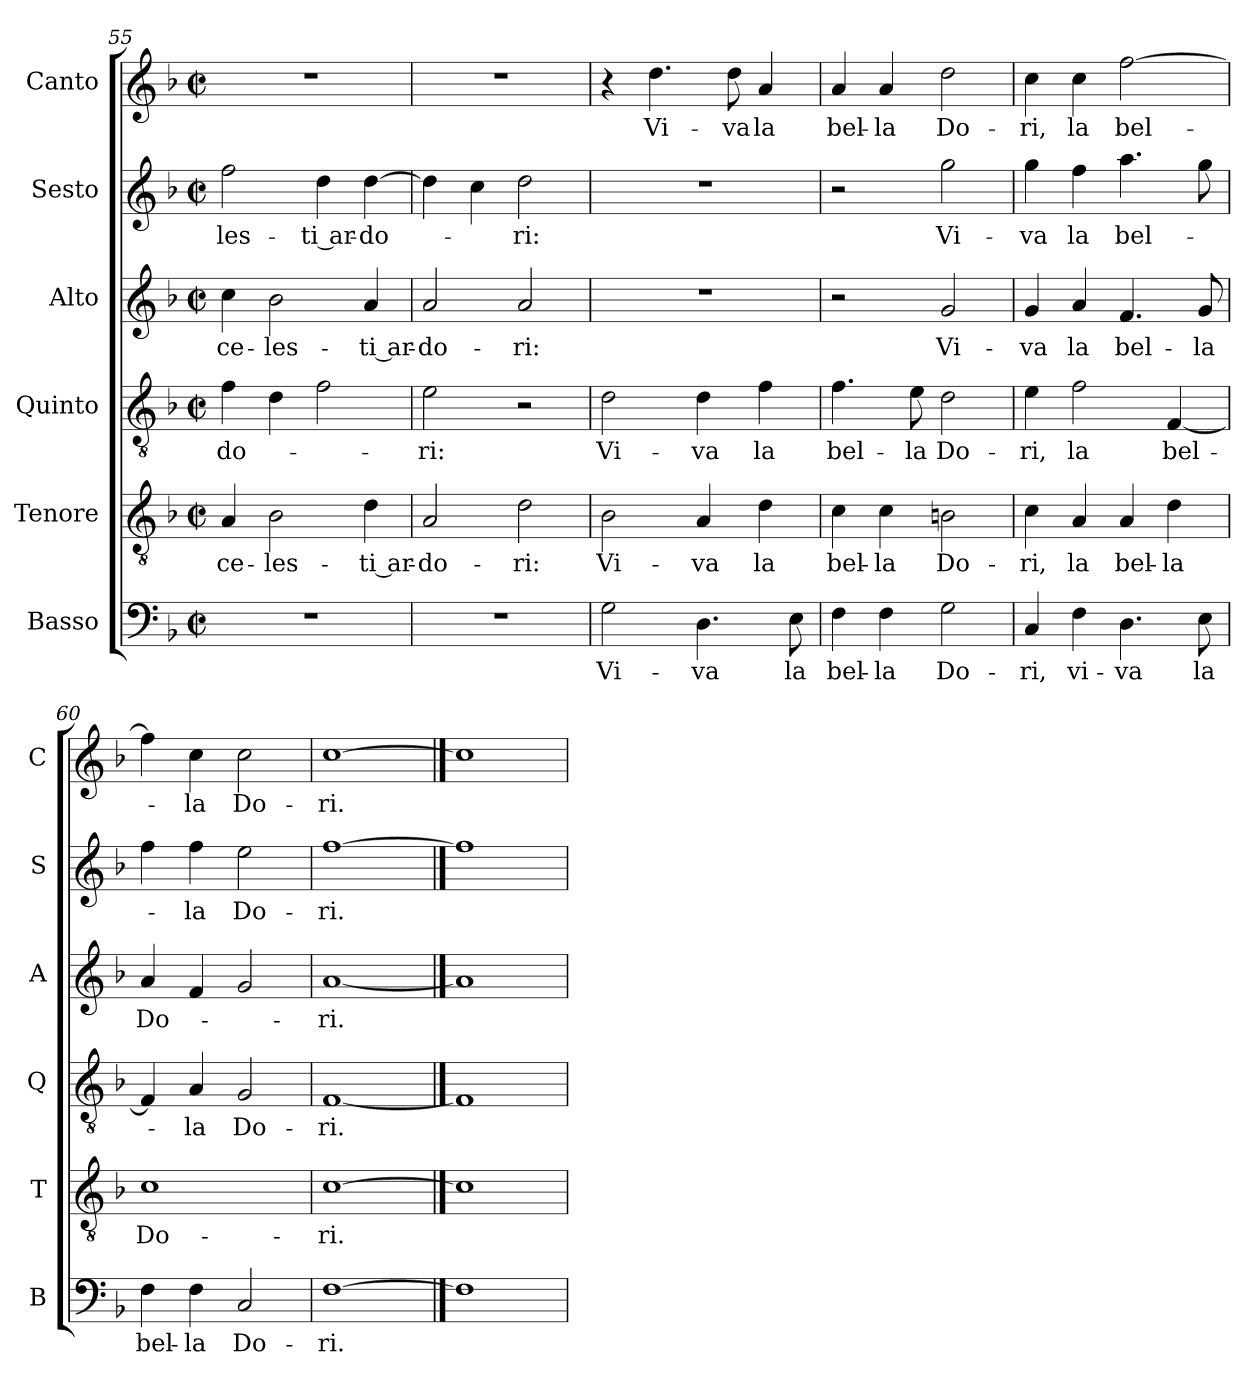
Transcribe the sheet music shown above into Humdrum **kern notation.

**kern	**text	**kern	**text	**kern	**text	**kern	**text	**kern	**text	**kern	**text
*part6	*part6	*part5	*part5	*part4	*part4	*part3	*part3	*part2	*part2	*part1	*part1
*staff6	*staff6	*staff5	*staff5	*staff4	*staff4	*staff3	*staff3	*staff2	*staff2	*staff1	*staff1
*I"Basso	*	*I"Tenore	*	*I"Quinto	*	*I"Alto	*	*I"Sesto	*	*I"Canto	*
*I'B	*	*I'T	*	*I'Q	*	*I'A	*	*I'S	*	*I'C	*
*clefF4	*	*clefGv2	*	*clefGv2	*	*clefG2	*	*clefG2	*	*clefG2	*
*k[b-]	*	*k[b-]	*	*k[b-]	*	*k[b-]	*	*k[b-]	*	*k[b-]	*
*F:	*	*F:	*	*F:	*	*F:	*	*F:	*	*F:	*
*M2/2	*	*M2/2	*	*M2/2	*	*M2/2	*	*M2/2	*	*M2/2	*
*met(c|)	*	*met(c|)	*	*met(c|)	*	*met(c|)	*	*met(c|)	*	*met(c|)	*
=55	=55	=55	=55	=55	=55	=55	=55	=55	=55	=55	=55
!	!	!	!LO:LY:b	!	!LO:LY:b	!	!LO:LY:b	!	!LO:LY:b	!	!
1r	.	4A/	ce-	4f\	-do-	4cc\	ce-	2ff\	-les-	1r	.
!	!	!	!LO:LY:b	!	!	!	!LO:LY:b	!	!	!	!
.	.	2B-\	-les-	4d\	.	2b-\	-les-	.	.	.	.
!	!	!	!	!	!	!	!	!	!LO:LY:b	!	!
.	.	.	.	2f\	.	.	.	4dd\	-ti ar-	.	.
!	!	!	!LO:LY:b	!	!	!	!LO:LY:b	!	!LO:LY:b	!	!
.	.	4d\	-ti ar-	.	.	4a/	-ti ar-	[4dd\	-do-	.	.
!!LO:PB:g=z
=56	=56	=56	=56	=56	=56	=56	=56	=56	=56	=56	=56
!	!	!	!LO:LY:b	!	!LO:LY:b	!	!LO:LY:b	!	!	!	!
1r	.	2A/	-do-	2e\	-ri:	2a/	-do-	4dd\]	.	1r	.
.	.	.	.	.	.	.	.	4cc\	.	.	.
!	!	!	!LO:LY:b	!	!	!	!LO:LY:b	!	!LO:LY:b	!	!
.	.	2d\	-ri:	2r	.	2a/	-ri:	2dd\	-ri:	.	.
=57	=57	=57	=57	=57	=57	=57	=57	=57	=57	=57	=57
!	!LO:LY:b	!	!LO:LY:b	!	!LO:LY:b	!	!	!	!	!	!
2G\	Vi-	2B-\	Vi-	2d\	Vi-	1r	.	1r	.	4r	.
!	!	!	!	!	!	!	!	!	!	!	!LO:LY:b
.	.	.	.	.	.	.	.	.	.	4.dd\	Vi-
!	!LO:LY:b	!	!LO:LY:b	!	!LO:LY:b	!	!	!	!	!	!
4.D\	-va	4A/	-va	4d\	-va	.	.	.	.	.	.
!	!	!	!	!	!	!	!	!	!	!	!LO:LY:b
.	.	.	.	.	.	.	.	.	.	8dd\	-va
!	!	!	!LO:LY:b	!	!LO:LY:b	!	!	!	!	!	!LO:LY:b
.	.	4d\	la	4f\	la	.	.	.	.	4a/	la
!	!LO:LY:b	!	!	!	!	!	!	!	!	!	!
8E\	la	.	.	.	.	.	.	.	.	.	.
=58	=58	=58	=58	=58	=58	=58	=58	=58	=58	=58	=58
!	!LO:LY:b	!	!LO:LY:b	!	!LO:LY:b	!	!	!	!	!	!LO:LY:b
4F\	bel-	4c\	bel-	4.f\	bel-	2r	.	2r	.	4a/	bel-
!	!LO:LY:b	!	!LO:LY:b	!	!	!	!	!	!	!	!LO:LY:b
4F\	-la	4c\	-la	.	.	.	.	.	.	4a/	-la
!	!	!	!	!	!LO:LY:b	!	!	!	!	!	!
.	.	.	.	8e\	-la	.	.	.	.	.	.
!	!LO:LY:b	!	!LO:LY:b	!	!LO:LY:b	!	!LO:LY:b	!	!LO:LY:b	!	!LO:LY:b
2G\	Do-	2Bn\	Do-	2d\	Do-	2g/	Vi-	2gg\	Vi-	2dd\	Do-
=59	=59	=59	=59	=59	=59	=59	=59	=59	=59	=59	=59
!	!LO:LY:b	!	!LO:LY:b	!	!LO:LY:b	!	!LO:LY:b	!	!LO:LY:b	!	!LO:LY:b
4C/	-ri,	4c\	-ri,	4e\	-ri,	4g/	-va	4gg\	-va	4cc\	-ri,
!	!LO:LY:b	!	!LO:LY:b	!	!LO:LY:b	!	!LO:LY:b	!	!LO:LY:b	!	!LO:LY:b
4F\	vi-	4A/	la	2f\	la	4a/	la	4ff\	la	4cc\	la
!	!LO:LY:b	!	!LO:LY:b	!	!	!	!LO:LY:b	!	!LO:LY:b	!	!LO:LY:b
4.D\	-va	4A/	bel-	.	.	4.f/	bel-	4.aa\	bel-	[2ff\	bel-
!	!	!	!LO:LY:b	!	!LO:LY:b	!	!	!	!	!	!
.	.	4d\	-la	[4F/	bel-	.	.	.	.	.	.
!	!LO:LY:b	!	!	!	!	!	!LO:LY:b	!	!	!	!
8E\	la	.	.	.	.	8g/	-la	8gg\	.	.	.
=60	=60	=60	=60	=60	=60	=60	=60	=60	=60	=60	=60
!	!LO:LY:b	!	!LO:LY:b	!	!	!	!LO:LY:b	!	!	!	!
4F\	bel-	1c	Do-	4F/]	.	4a/	Do-	4ff\	.	4ff\]	.
!	!LO:LY:b	!	!	!	!LO:LY:b	!	!	!	!LO:LY:b	!	!LO:LY:b
4F\	-la	.	.	4A/	-la	4f/	.	4ff\	-la	4cc\	-la
!	!LO:LY:b	!	!	!	!LO:LY:b	!	!	!	!LO:LY:b	!	!LO:LY:b
2C/	Do-	.	.	2G/	Do-	2g/	.	2ee\	Do-	2cc\	Do-
=61	=61	=61	=61	=61	=61	=61	=61	=61	=61	=61	=61
!	!LO:LY:b	!	!LO:LY:b	!	!LO:LY:b	!	!LO:LY:b	!	!LO:LY:b	!	!LO:LY:b
[1F	-ri.	[1c	-ri.	[1F	-ri.	[1a	-ri.	[1ff	-ri.	[1cc	-ri.
==62	==62	==62	==62	==62	==62	==62	==62	==62	==62	==62	==62
1F]	.	1c]	.	1F]	.	1a]	.	1ff]	.	1cc]	.
=	=	=	=	=	=	=	=	=	=	=	=
*-	*-	*-	*-	*-	*-	*-	*-	*-	*-	*-	*-
